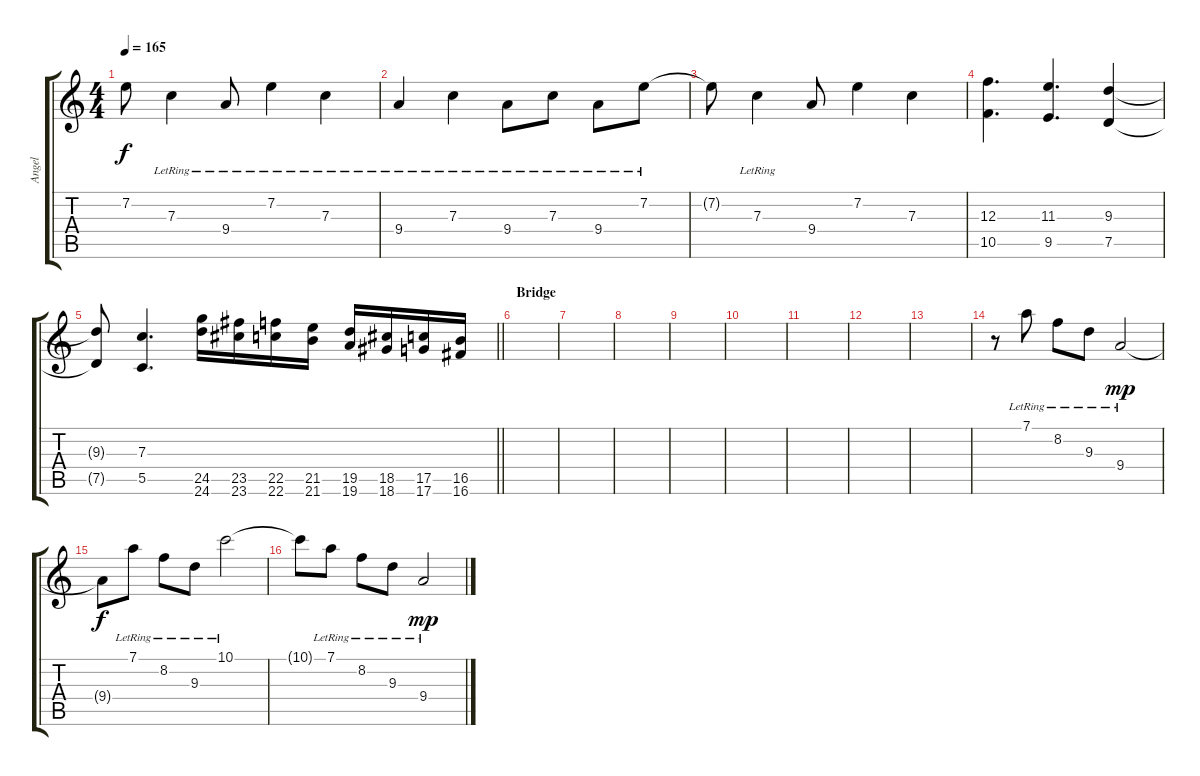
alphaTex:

\track ("Angel" "Angel") {instrument distortionguitar}
\staff {score tabs}
\tuning (D4 A3 F3 C3 G2 D2) {hide}
\ts (4 4)
\tempo 165
\clef g2
\ks c
7.2{t}.8{dy f} 7.3{lr}.4 9.4{lr}.8 7.2{lr}.4 7.3{lr}.4 |
9.4{lr}.4 7.3{lr}.4 9.4{lr}.8 7.3{lr}.8 9.4{lr}.8 7.2{lr}.8 |
7.2{t}.8 7.3{lr}.4 9.4.8 7.2.4 7.3.4 |
(12.3 10.5).4{d} (11.3 9.5).4{d} (9.3 7.5).4 |
\barLineRight lightlight
(9.3{t} 7.5{t}).8 (7.3 5.5).4{d} (24.5 24.6).16 (23.5 23.6).16 (22.5 22.6).16 (21.5 21.6).16 (19.5 19.6).16 (18.5 18.6).16 (17.5 17.6).16 (16.5 16.6).16 |
\section ("" "Bridge")
|
|
|
|
|
|
|
|
r.8 7.1{lr}.8 8.2{lr}.8 9.3{lr}.8 9.4{lr}.2{dy mp} |
9.4{t}.8{dy f} 7.1{lr}.8 8.2{lr}.8 9.3{lr}.8 10.1{lr}.2 |
10.1{t}.8 7.1{lr}.8 8.2{lr}.8 9.3{lr}.8 9.4{lr}.2{dy mp}
